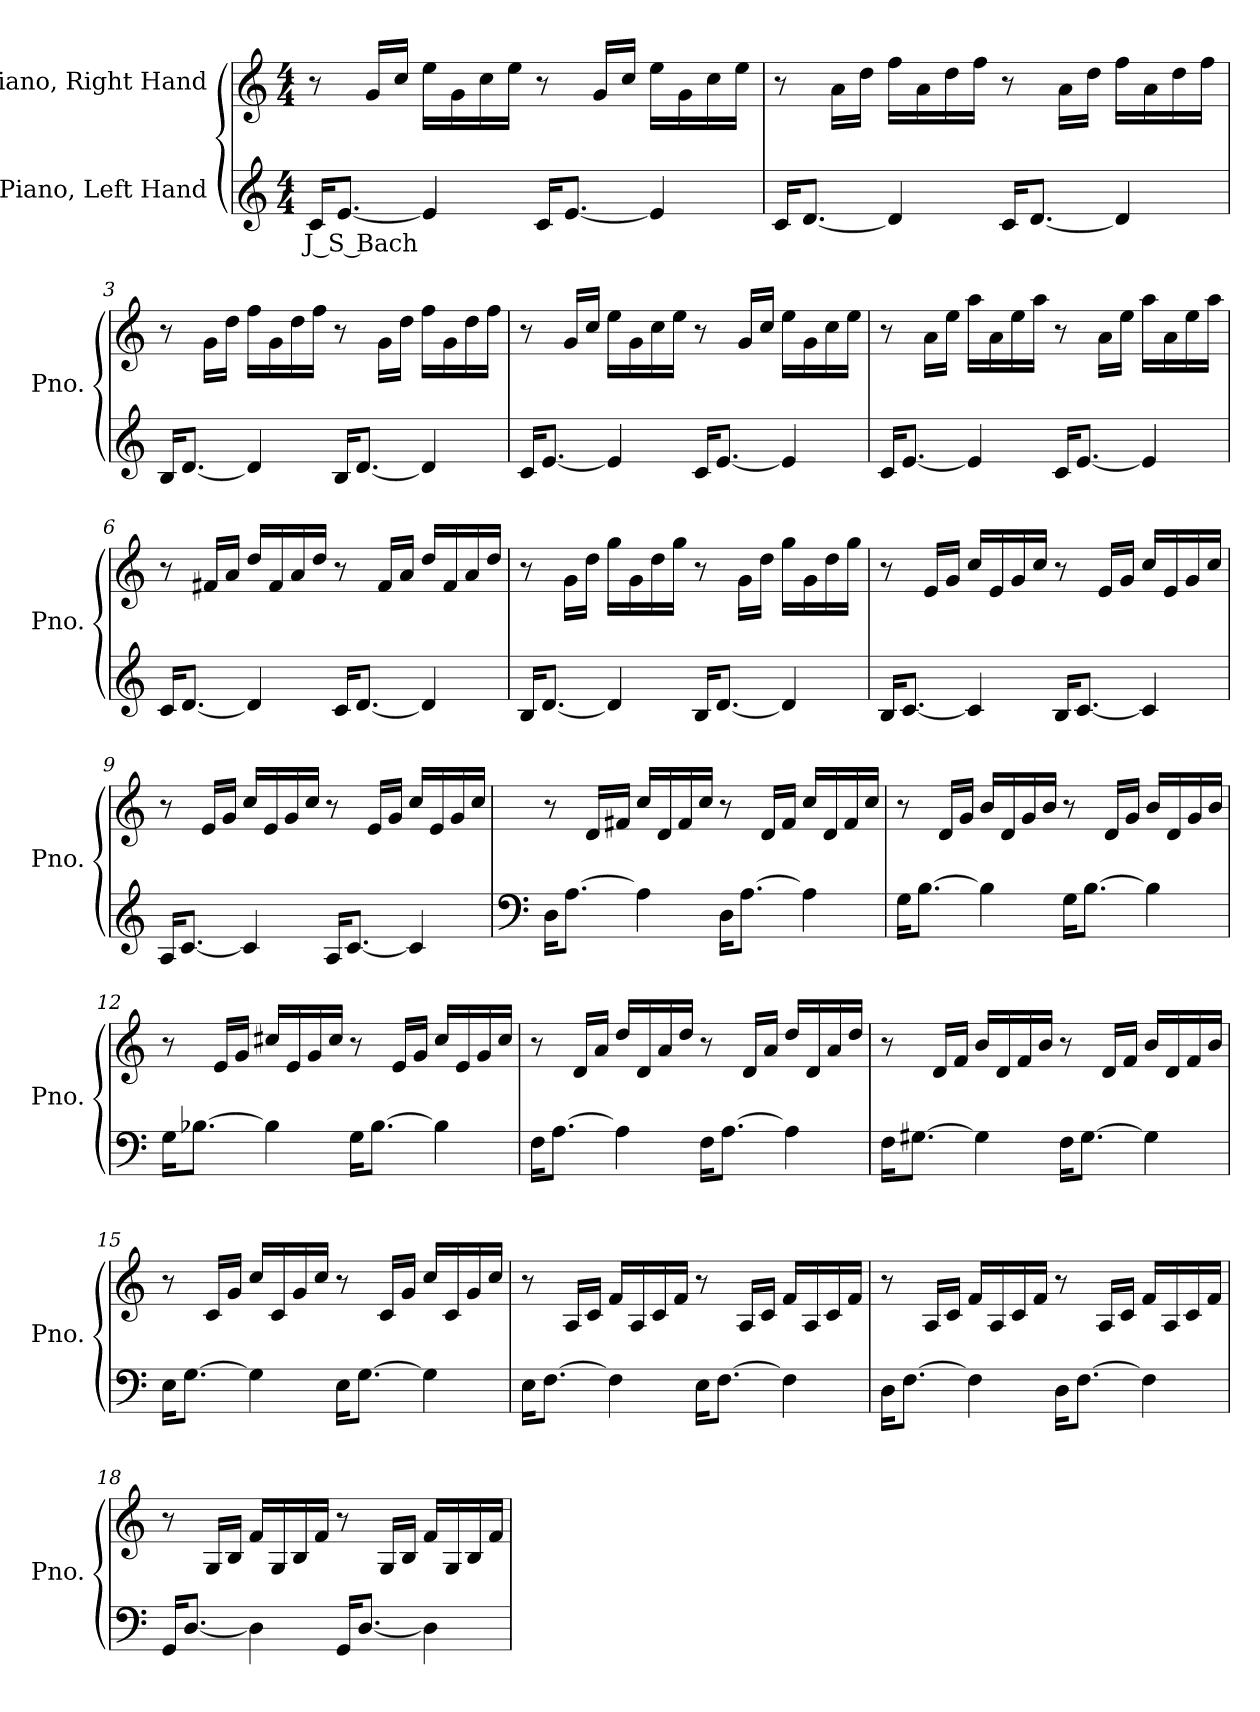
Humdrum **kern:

**kern	**text	**kern
*part2	*part2	*part1
*staff2	*staff2	*staff1
*I"Piano, Left Hand	*	*I"Piano, Right Hand
*I'Pno.	*	*I'Pno.
*clefG2	*	*clefG2
*k[]	*	*k[]
*M4/4	*	*M4/4
*MM90	*	*MM90
=1	=1	=1
!	!LO:LY:b	!
16c/KL	J S Bach	8r
[8.e/J	.	.
.	.	16g/LL
.	.	16cc/JJ
4e/]	.	16ee\LL
.	.	16g\
.	.	16cc\
.	.	16ee\JJ
16c/KL	.	8r
[8.e/J	.	.
.	.	16g/LL
.	.	16cc/JJ
4e/]	.	16ee\LL
.	.	16g\
.	.	16cc\
.	.	16ee\JJ
=2	=2	=2
16c/KL	.	8r
[8.d/J	.	.
.	.	16a\LL
.	.	16dd\JJ
4d/]	.	16ff\LL
.	.	16a\
.	.	16dd\
.	.	16ff\JJ
16c/KL	.	8r
[8.d/J	.	.
.	.	16a\LL
.	.	16dd\JJ
4d/]	.	16ff\LL
.	.	16a\
.	.	16dd\
.	.	16ff\JJ
!!LO:LB:g=z
=3	=3	=3
16B/KL	.	8r
[8.d/J	.	.
.	.	16g\LL
.	.	16dd\JJ
4d/]	.	16ff\LL
.	.	16g\
.	.	16dd\
.	.	16ff\JJ
16B/KL	.	8r
[8.d/J	.	.
.	.	16g\LL
.	.	16dd\JJ
4d/]	.	16ff\LL
.	.	16g\
.	.	16dd\
.	.	16ff\JJ
=4	=4	=4
16c/KL	.	8r
[8.e/J	.	.
.	.	16g/LL
.	.	16cc/JJ
4e/]	.	16ee\LL
.	.	16g\
.	.	16cc\
.	.	16ee\JJ
16c/KL	.	8r
[8.e/J	.	.
.	.	16g/LL
.	.	16cc/JJ
4e/]	.	16ee\LL
.	.	16g\
.	.	16cc\
.	.	16ee\JJ
=5	=5	=5
16c/KL	.	8r
[8.e/J	.	.
.	.	16a\LL
.	.	16ee\JJ
4e/]	.	16aa\LL
.	.	16a\
.	.	16ee\
.	.	16aa\JJ
16c/KL	.	8r
[8.e/J	.	.
.	.	16a\LL
.	.	16ee\JJ
4e/]	.	16aa\LL
.	.	16a\
.	.	16ee\
.	.	16aa\JJ
!!LO:LB:g=z
=6	=6	=6
16c/KL	.	8r
[8.d/J	.	.
.	.	16f#X/LL
.	.	16a/JJ
4d/]	.	16dd/LL
.	.	16f#/
.	.	16a/
.	.	16dd/JJ
16c/KL	.	8r
[8.d/J	.	.
.	.	16f#/LL
.	.	16a/JJ
4d/]	.	16dd/LL
.	.	16f#/
.	.	16a/
.	.	16dd/JJ
=7	=7	=7
16B/KL	.	8r
[8.d/J	.	.
.	.	16g\LL
.	.	16dd\JJ
4d/]	.	16gg\LL
.	.	16g\
.	.	16dd\
.	.	16gg\JJ
16B/KL	.	8r
[8.d/J	.	.
.	.	16g\LL
.	.	16dd\JJ
4d/]	.	16gg\LL
.	.	16g\
.	.	16dd\
.	.	16gg\JJ
=8	=8	=8
16B/KL	.	8r
[8.c/J	.	.
.	.	16e/LL
.	.	16g/JJ
4c/]	.	16cc/LL
.	.	16e/
.	.	16g/
.	.	16cc/JJ
16B/KL	.	8r
[8.c/J	.	.
.	.	16e/LL
.	.	16g/JJ
4c/]	.	16cc/LL
.	.	16e/
.	.	16g/
.	.	16cc/JJ
!!LO:LB:g=z
=9	=9	=9
16A/KL	.	8r
[8.c/J	.	.
.	.	16e/LL
.	.	16g/JJ
4c/]	.	16cc/LL
.	.	16e/
.	.	16g/
.	.	16cc/JJ
16A/KL	.	8r
[8.c/J	.	.
.	.	16e/LL
.	.	16g/JJ
4c/]	.	16cc/LL
.	.	16e/
.	.	16g/
.	.	16cc/JJ
=10	=10	=10
*clefF4	*	*
16D\KL	.	8r
[8.A\J	.	.
.	.	16d/LL
.	.	16f#X/JJ
4A\]	.	16cc/LL
.	.	16d/
.	.	16f#/
.	.	16cc/JJ
16D\KL	.	8r
[8.A\J	.	.
.	.	16d/LL
.	.	16f#/JJ
4A\]	.	16cc/LL
.	.	16d/
.	.	16f#/
.	.	16cc/JJ
=11	=11	=11
16G\KL	.	8r
[8.B\J	.	.
.	.	16d/LL
.	.	16g/JJ
4B\]	.	16b/LL
.	.	16d/
.	.	16g/
.	.	16b/JJ
16G\KL	.	8r
[8.B\J	.	.
.	.	16d/LL
.	.	16g/JJ
4B\]	.	16b/LL
.	.	16d/
.	.	16g/
.	.	16b/JJ
!!LO:LB:g=z
=12	=12	=12
16G\KL	.	8r
[8.B-X\J	.	.
.	.	16e/LL
.	.	16g/JJ
4B-\]	.	16cc#X/LL
.	.	16e/
.	.	16g/
.	.	16cc#/JJ
16G\KL	.	8r
[8.B-\J	.	.
.	.	16e/LL
.	.	16g/JJ
4B-\]	.	16cc#/LL
.	.	16e/
.	.	16g/
.	.	16cc#/JJ
=13	=13	=13
16F\KL	.	8r
[8.A\J	.	.
.	.	16d/LL
.	.	16a/JJ
4A\]	.	16dd/LL
.	.	16d/
.	.	16a/
.	.	16dd/JJ
16F\KL	.	8r
[8.A\J	.	.
.	.	16d/LL
.	.	16a/JJ
4A\]	.	16dd/LL
.	.	16d/
.	.	16a/
.	.	16dd/JJ
=14	=14	=14
16F\KL	.	8r
[8.G#X\J	.	.
.	.	16d/LL
.	.	16f/JJ
4G#\]	.	16b/LL
.	.	16d/
.	.	16f/
.	.	16b/JJ
16F\KL	.	8r
[8.G#\J	.	.
.	.	16d/LL
.	.	16f/JJ
4G#\]	.	16b/LL
.	.	16d/
.	.	16f/
.	.	16b/JJ
!!LO:LB:g=z
=15	=15	=15
16E\KL	.	8r
[8.G\J	.	.
.	.	16c/LL
.	.	16g/JJ
4G\]	.	16cc/LL
.	.	16c/
.	.	16g/
.	.	16cc/JJ
16E\KL	.	8r
[8.G\J	.	.
.	.	16c/LL
.	.	16g/JJ
4G\]	.	16cc/LL
.	.	16c/
.	.	16g/
.	.	16cc/JJ
=16	=16	=16
16E\KL	.	8r
[8.F\J	.	.
.	.	16A/LL
.	.	16c/JJ
4F\]	.	16f/LL
.	.	16A/
.	.	16c/
.	.	16f/JJ
16E\KL	.	8r
[8.F\J	.	.
.	.	16A/LL
.	.	16c/JJ
4F\]	.	16f/LL
.	.	16A/
.	.	16c/
.	.	16f/JJ
!!LO:PB:g=z
=17	=17	=17
16D\KL	.	8r
[8.F\J	.	.
.	.	16A/LL
.	.	16c/JJ
4F\]	.	16f/LL
.	.	16A/
.	.	16c/
.	.	16f/JJ
16D\KL	.	8r
[8.F\J	.	.
.	.	16A/LL
.	.	16c/JJ
4F\]	.	16f/LL
.	.	16A/
.	.	16c/
.	.	16f/JJ
=18	=18	=18
16GG/KL	.	8r
[8.D/J	.	.
.	.	16G/LL
.	.	16B/JJ
4D\]	.	16f/LL
.	.	16G/
.	.	16B/
.	.	16f/JJ
16GG/KL	.	8r
[8.D/J	.	.
.	.	16G/LL
.	.	16B/JJ
4D\]	.	16f/LL
.	.	16G/
.	.	16B/
.	.	16f/JJ
=	=	=
*-	*-	*-
